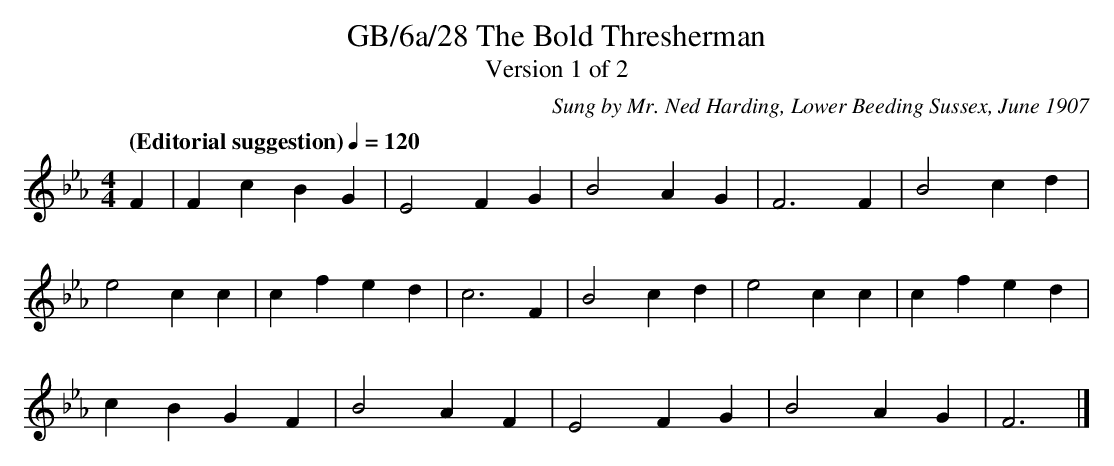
X:1
T:GB/6a/28 The Bold Thresherman
T:Version 1 of 2
C:Sung by Mr. Ned Harding, Lower Beeding Sussex, June 1907
M:4/4
L:1/4
Q:"(Editorial suggestion)" 1/4=120
K:Fdor
F | F c B G | E2 F G | B2 A G | F3 F | B2 c d |
e2 c c | c f e d | c3 F | B2 c d | e2 c c | c f e d |
c B G F | B2 A F | E2 F G | B2 A G | F3 |]
